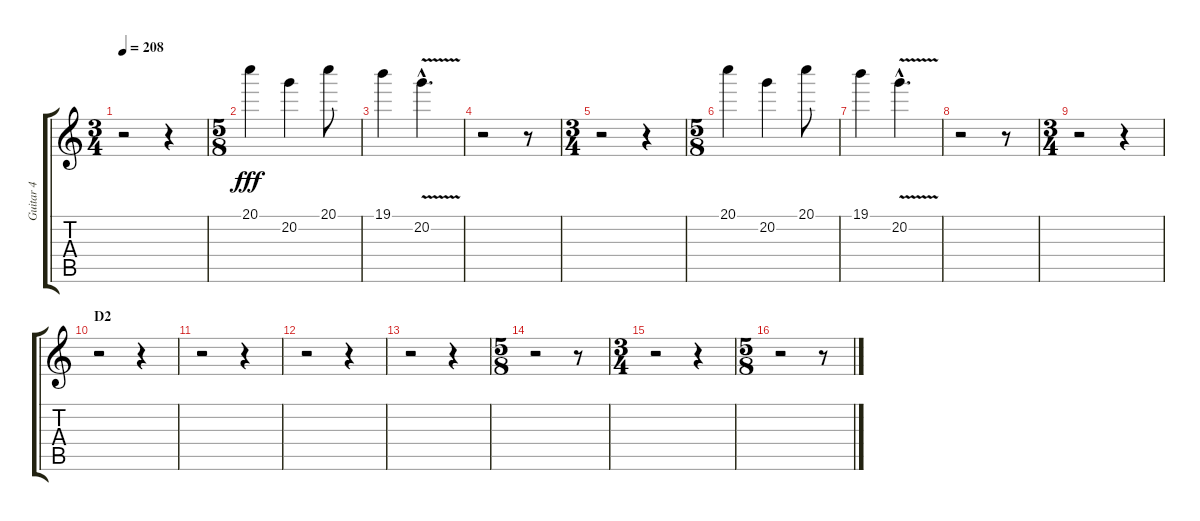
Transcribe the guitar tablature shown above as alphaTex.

\track ("Guitar 4" "Guitar 4") {instrument distortionguitar}
\staff {score tabs}
\tuning (E4 B3 G3 D3 A2 E2) {hide}
\ts (3 4)
\tempo 208
\clef g2
\ks c
r.2{dy fff} r.4 |
\ts (5 8)
20.1.4{volume 16} 20.2.4 20.1.8 |
19.1.4 20.2{v hac}.4{d} |
r.2 r.8 |
\ts (3 4)
r.2 r.4 |
\ts (5 8)
20.1.4 20.2.4 20.1.8 |
19.1.4 20.2{v hac}.4{d} |
r.2 r.8 |
\ts (3 4)
r.2 r.4 |
\section ("" "D2")
r.2 r.4 |
r.2 r.4 |
r.2 r.4 |
r.2 r.4 |
\ts (5 8)
r.2 r.8 |
\ts (3 4)
r.2 r.4 |
\ts (5 8)
r.2 r.8
